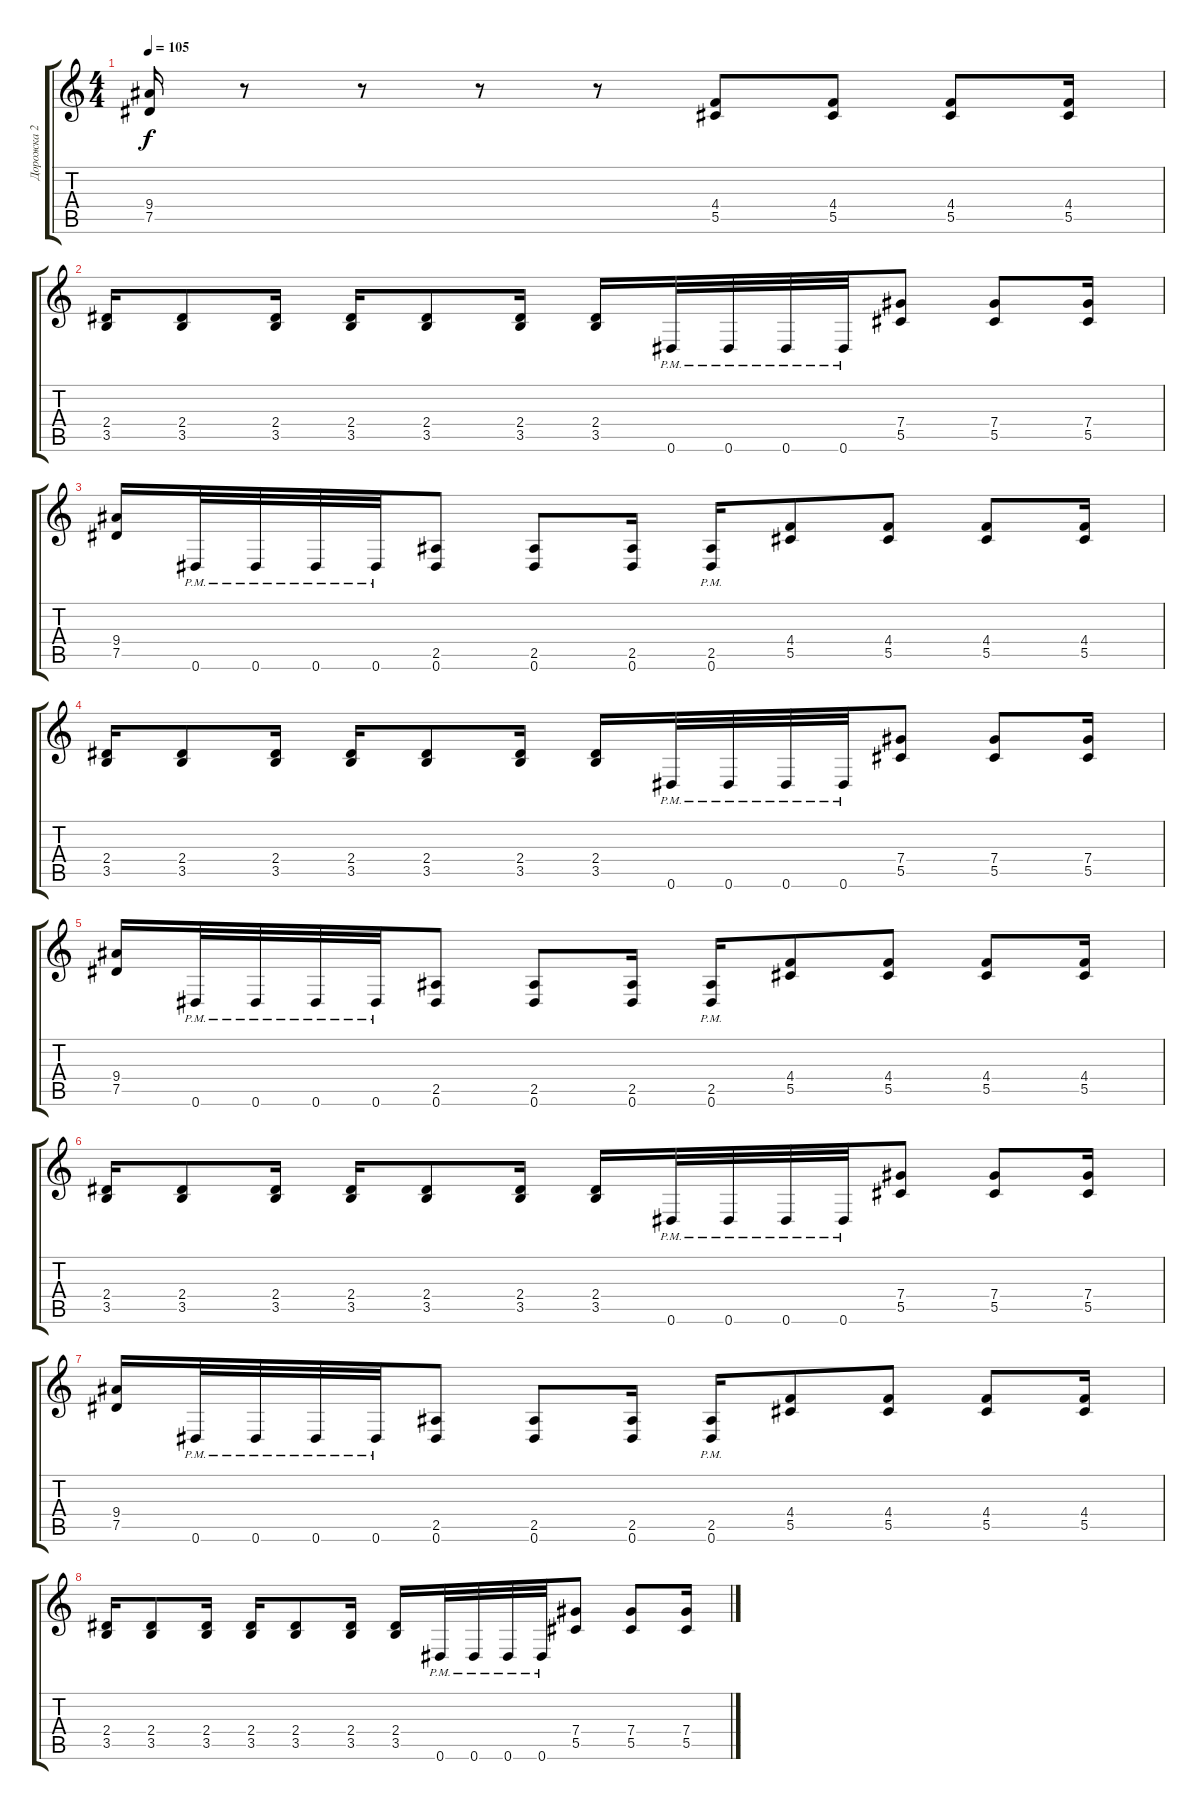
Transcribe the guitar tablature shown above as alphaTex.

\track ("Дорожка 2" "Дорожка 2") {instrument acousticguitarsteel}
\staff {score tabs}
\tuning (Eb4 Bb3 Gb3 Db3 Ab2 Eb2) {hide}
\ts (4 4)
\tempo 105
\clef g2
\ks c
(9.4 7.5).16{dy f volume 13 balance 0 instrument distortionguitar} r.8 r.8 r.8 r.8 (4.4 5.5).8 (4.4 5.5).8 (4.4 5.5).8 (4.4 5.5).16 |
(2.4 3.5).16 (2.4 3.5).8 (2.4 3.5).16 (2.4 3.5).16 (2.4 3.5).8 (2.4 3.5).16 (2.4 3.5).16 0.6{pm}.32 0.6{pm}.32 0.6{pm}.32 0.6{pm}.32 (7.4 5.5).8 (7.4 5.5).8 (7.4 5.5).16 |
(9.4 7.5).16 0.6{pm}.32 0.6{pm}.32 0.6{pm}.32 0.6{pm}.32 (2.5 0.6).8 (2.5 0.6).8 (2.5 0.6).16 (2.5{pm} 0.6{pm}).16 (4.4 5.5).8 (4.4 5.5).8 (4.4 5.5).8 (4.4 5.5).16 |
(2.4 3.5).16 (2.4 3.5).8 (2.4 3.5).16 (2.4 3.5).16 (2.4 3.5).8 (2.4 3.5).16 (2.4 3.5).16 0.6{pm}.32 0.6{pm}.32 0.6{pm}.32 0.6{pm}.32 (7.4 5.5).8 (7.4 5.5).8 (7.4 5.5).16 |
(9.4 7.5).16 0.6{pm}.32 0.6{pm}.32 0.6{pm}.32 0.6{pm}.32 (2.5 0.6).8 (2.5 0.6).8 (2.5 0.6).16 (2.5{pm} 0.6{pm}).16 (4.4 5.5).8 (4.4 5.5).8 (4.4 5.5).8 (4.4 5.5).16 |
(2.4 3.5).16 (2.4 3.5).8 (2.4 3.5).16 (2.4 3.5).16 (2.4 3.5).8 (2.4 3.5).16 (2.4 3.5).16 0.6{pm}.32 0.6{pm}.32 0.6{pm}.32 0.6{pm}.32 (7.4 5.5).8 (7.4 5.5).8 (7.4 5.5).16 |
(9.4 7.5).16 0.6{pm}.32 0.6{pm}.32 0.6{pm}.32 0.6{pm}.32 (2.5 0.6).8 (2.5 0.6).8 (2.5 0.6).16 (2.5{pm} 0.6{pm}).16 (4.4 5.5).8 (4.4 5.5).8 (4.4 5.5).8 (4.4 5.5).16 |
(2.4 3.5).16 (2.4 3.5).8 (2.4 3.5).16 (2.4 3.5).16 (2.4 3.5).8 (2.4 3.5).16 (2.4 3.5).16 0.6{pm}.32 0.6{pm}.32 0.6{pm}.32 0.6{pm}.32 (7.4 5.5).8 (7.4 5.5).8 (7.4 5.5).16
